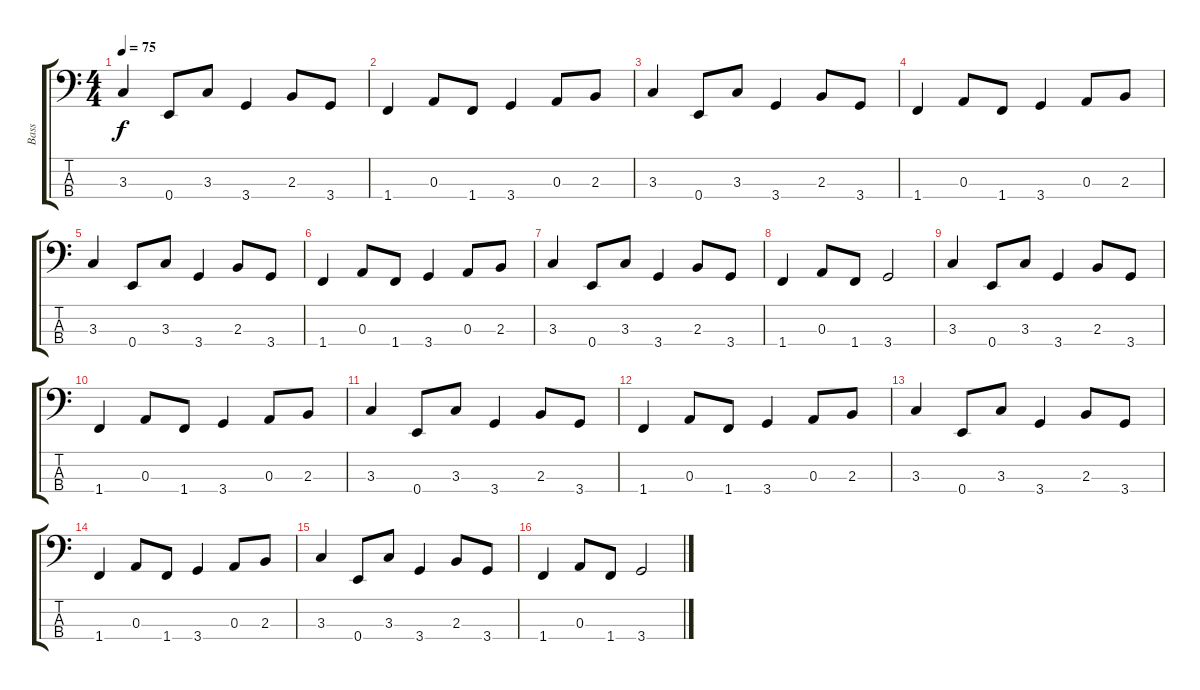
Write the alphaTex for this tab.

\track ("Bass" "Bass") {instrument electricbassfinger}
\staff {score tabs}
\tuning (G2 D2 A1 E1) {hide}
\ts (4 4)
\tempo 75
\clef f4
\ks c
3.3.4{dy f} 0.4.8 3.3.8 3.4.4 2.3.8 3.4.8 |
1.4.4 0.3.8 1.4.8 3.4.4 0.3.8 2.3.8 |
3.3.4 0.4.8 3.3.8 3.4.4 2.3.8 3.4.8 |
1.4.4 0.3.8 1.4.8 3.4.4 0.3.8 2.3.8 |
3.3.4 0.4.8 3.3.8 3.4.4 2.3.8 3.4.8 |
1.4.4 0.3.8 1.4.8 3.4.4 0.3.8 2.3.8 |
3.3.4 0.4.8 3.3.8 3.4.4 2.3.8 3.4.8 |
1.4.4 0.3.8 1.4.8 3.4.2 |
3.3.4 0.4.8 3.3.8 3.4.4 2.3.8 3.4.8 |
1.4.4 0.3.8 1.4.8 3.4.4 0.3.8 2.3.8 |
3.3.4 0.4.8 3.3.8 3.4.4 2.3.8 3.4.8 |
1.4.4 0.3.8 1.4.8 3.4.4 0.3.8 2.3.8 |
3.3.4 0.4.8 3.3.8 3.4.4 2.3.8 3.4.8 |
1.4.4 0.3.8 1.4.8 3.4.4 0.3.8 2.3.8 |
3.3.4 0.4.8 3.3.8 3.4.4 2.3.8 3.4.8 |
1.4.4 0.3.8 1.4.8 3.4.2
